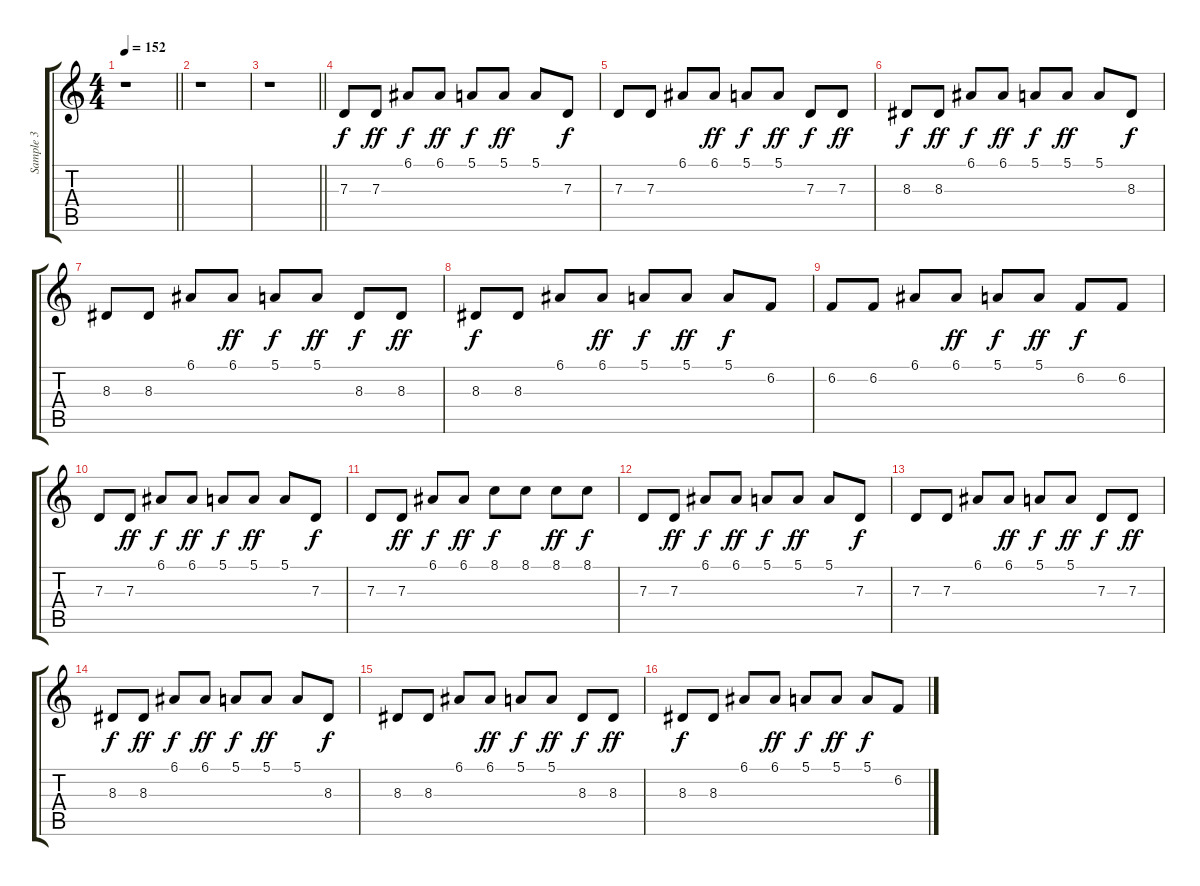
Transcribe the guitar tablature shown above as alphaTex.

\track ("Sample 3" "Sample 3") {instrument lead1square}
\staff {score tabs}
\tuning (E4 B3 G3 D3 A2 E2) {hide}
\ts (4 4)
\tempo 152
\clef g2
\barLineRight lightlight
\ks c
r.1{dy f} |
\section ("" " ")
r.1 |
\barLineRight lightlight
r.1 |
\section ("" " ")
7.3.8 7.3.8{dy ff} 6.1.8{dy f} 6.1.8{dy ff} 5.1.8{dy f} 5.1.8{dy ff} 5.1.8 7.3.8{dy f} |
7.3.8 7.3.8 6.1.8 6.1.8{dy ff} 5.1.8{dy f} 5.1.8{dy ff} 7.3.8{dy f} 7.3.8{dy ff} |
8.3.8{dy f} 8.3.8{dy ff} 6.1.8{dy f} 6.1.8{dy ff} 5.1.8{dy f} 5.1.8{dy ff} 5.1.8 8.3.8{dy f} |
8.3.8 8.3.8 6.1.8 6.1.8{dy ff} 5.1.8{dy f} 5.1.8{dy ff} 8.3.8{dy f} 8.3.8{dy ff} |
8.3.8{dy f} 8.3.8 6.1.8 6.1.8{dy ff} 5.1.8{dy f} 5.1.8{dy ff} 5.1.8{dy f} 6.2.8 |
6.2.8 6.2.8 6.1.8 6.1.8{dy ff} 5.1.8{dy f} 5.1.8{dy ff} 6.2.8{dy f} 6.2.8 |
7.3.8 7.3.8{dy ff} 6.1.8{dy f} 6.1.8{dy ff} 5.1.8{dy f} 5.1.8{dy ff} 5.1.8 7.3.8{dy f} |
7.3.8 7.3.8{dy ff} 6.1.8{dy f} 6.1.8{dy ff} 8.1.8{dy f} 8.1.8 8.1.8{dy ff} 8.1.8{dy f} |
7.3.8 7.3.8{dy ff} 6.1.8{dy f} 6.1.8{dy ff} 5.1.8{dy f} 5.1.8{dy ff} 5.1.8 7.3.8{dy f} |
7.3.8 7.3.8 6.1.8 6.1.8{dy ff} 5.1.8{dy f} 5.1.8{dy ff} 7.3.8{dy f} 7.3.8{dy ff} |
8.3.8{dy f} 8.3.8{dy ff} 6.1.8{dy f} 6.1.8{dy ff} 5.1.8{dy f} 5.1.8{dy ff} 5.1.8 8.3.8{dy f} |
8.3.8 8.3.8 6.1.8 6.1.8{dy ff} 5.1.8{dy f} 5.1.8{dy ff} 8.3.8{dy f} 8.3.8{dy ff} |
8.3.8{dy f} 8.3.8 6.1.8 6.1.8{dy ff} 5.1.8{dy f} 5.1.8{dy ff} 5.1.8{dy f} 6.2.8
